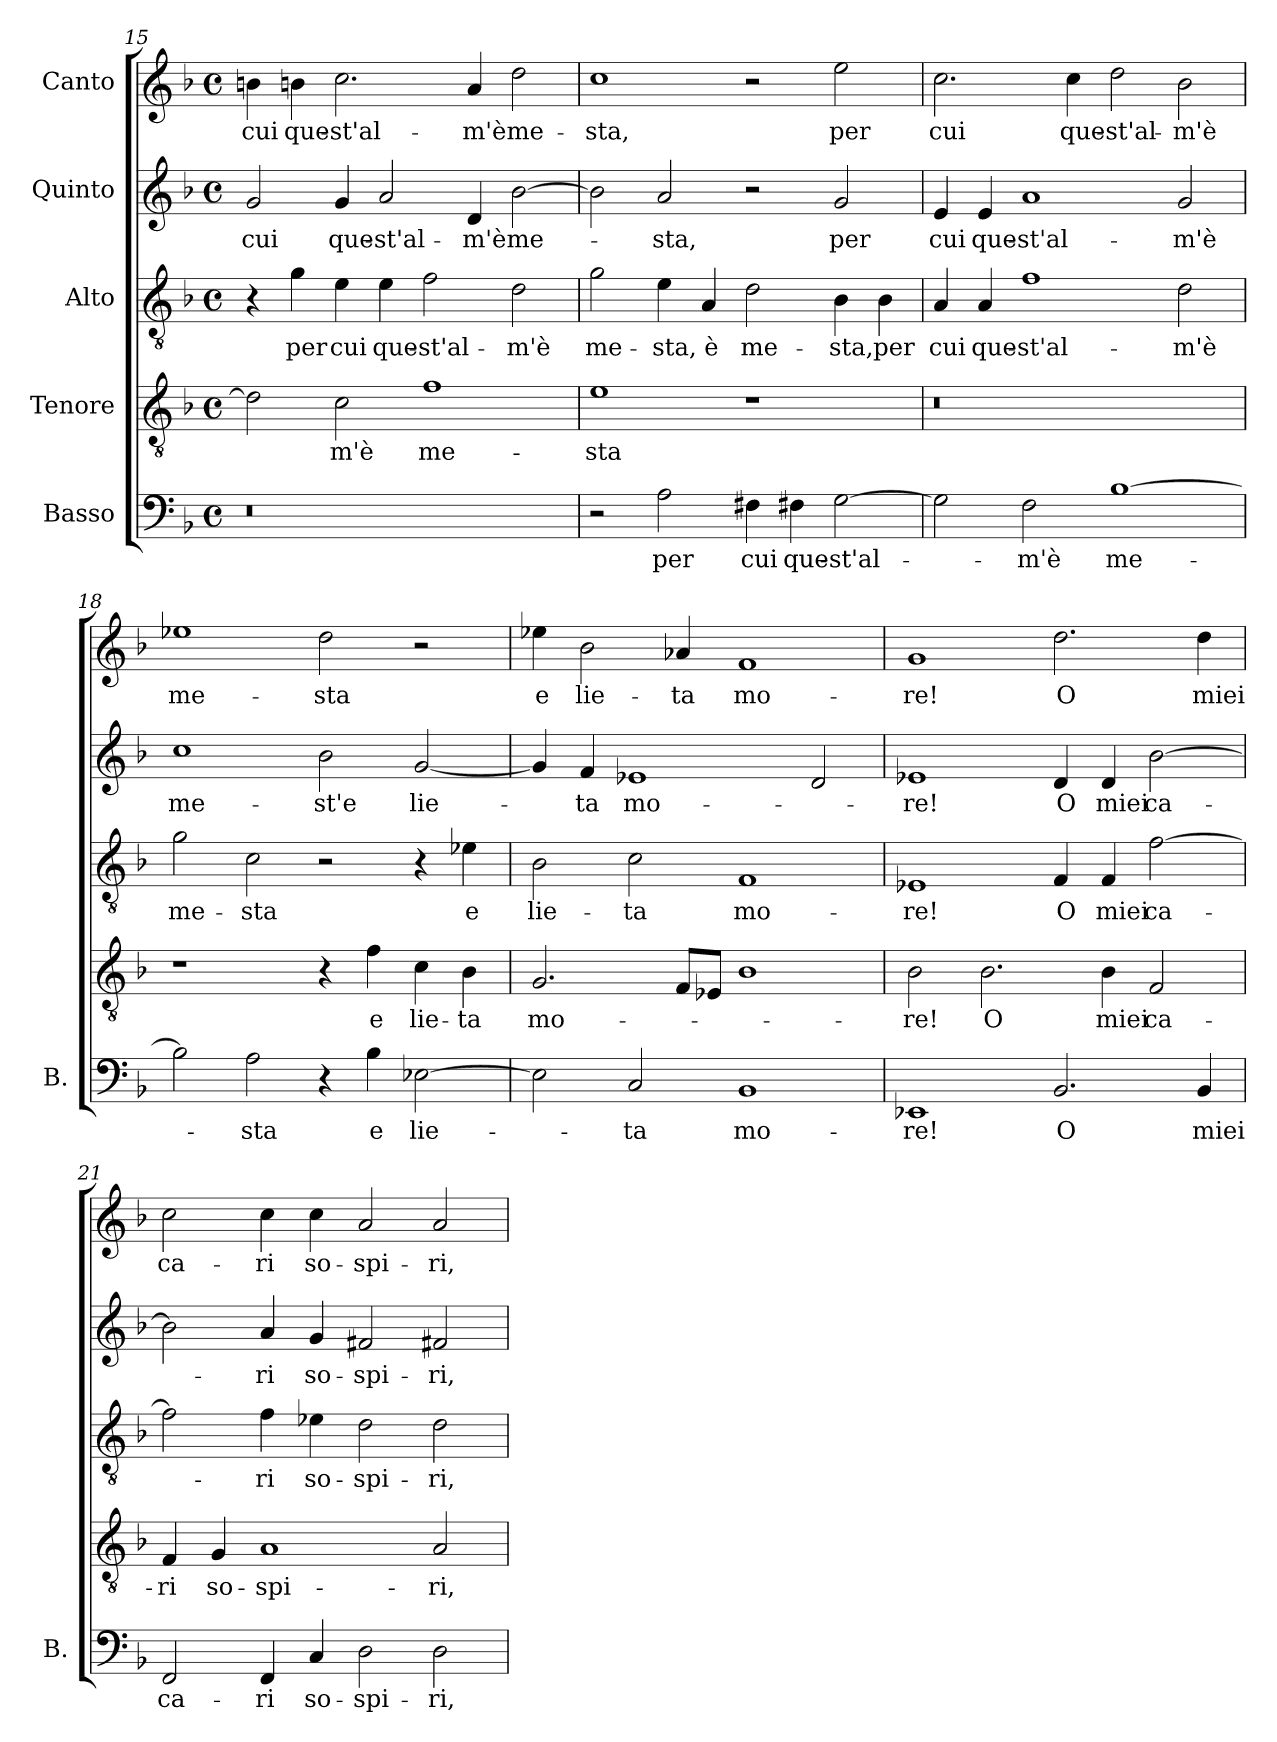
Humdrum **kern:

**kern	**text	**kern	**text	**kern	**text	**kern	**text	**kern	**text
*part5	*part5	*part4	*part4	*part3	*part3	*part2	*part2	*part1	*part1
*staff5	*staff5	*staff4	*staff4	*staff3	*staff3	*staff2	*staff2	*staff1	*staff1
*I"Basso	*	*I"Tenore	*	*I"Alto	*	*I"Quinto	*	*I"Canto	*
*I'B.	*	*	*	*	*	*	*	*	*
*clefF4	*	*clefGv2	*	*clefGv2	*	*clefG2	*	*clefG2	*
*k[b-]	*	*k[b-]	*	*k[b-]	*	*k[b-]	*	*k[b-]	*
*F:	*	*F:	*	*F:	*	*F:	*	*F:	*
*M4/4	*	*M4/4	*	*M4/4	*	*M4/4	*	*M4/4	*
*met(c)	*	*met(c)	*	*met(c)	*	*met(c)	*	*met(c)	*
=15	=15	=15	=15	=15	=15	=15	=15	=15	=15
!LO:N:vis=0	!	!	!	!	!	!	!	!	!
1r	.	2d\]	.	4r	.	2g/	cui	4bn\	cui
.	.	.	.	4g\	per	.	.	4bn\	que-
.	.	2c\	-m'è	4e\	cui	4g/	que-	2.cc\	-st'al-
.	.	.	.	4e\	que-	2a/	-st'al-	.	.
1ryy	.	1f\	me-	2f\	-st'al-	.	.	.	.
.	.	.	.	.	.	4d/	-m'è	4a/	-m'è
.	.	.	.	2d\	-m'è	[2b-\	me-	2dd\	me-
=16	=16	=16	=16	=16	=16	=16	=16	=16	=16
2r	.	1e\	-sta	2g\	me-	2b-\]	.	1cc\	-sta,
2A\	per	.	.	4e\	-sta,	2a/	-sta,	.	.
.	.	.	.	4A/	è	.	.	.	.
4F#X\	cui	1r	.	2d\	me-	2r	.	2r	.
4F#X\	que-	.	.	.	.	.	.	.	.
[2G\	-st'al-	.	.	4B-\	-sta,	2g/	per	2ee\	per
.	.	.	.	4B-\	per	.	.	.	.
=17	=17	=17	=17	=17	=17	=17	=17	=17	=17
!	!	!LO:N:vis=0	!	!	!	!	!	!	!
2G\]	.	1r	.	4A/	cui	4e/	cui	2.cc\	cui
.	.	.	.	4A/	que-	4e/	que-	.	.
2F\	-m'è	.	.	1f\	-st'al-	1a/	-st'al-	.	.
.	.	.	.	.	.	.	.	4cc\	que-
[1B-\	me-	1ryy	.	.	.	.	.	2dd\	-st'al-
.	.	.	.	2d\	-m'è	2g/	-m'è	2b-\	-m'è
=18	=18	=18	=18	=18	=18	=18	=18	=18	=18
2B-\]	.	1r	.	2g\	me-	1cc\	me-	1ee-X\	me-
2A\	-sta	.	.	2c\	-sta	.	.	.	.
4r	.	4r	.	2r	.	2b-\	-st'e	2dd\	-sta
4B-\	e	4f\	e	.	.	.	.	.	.
[2E-X\	lie-	4c\	lie-	4r	.	[2g/	lie-	2r	.
.	.	4B-\	-ta	4e-X\	e	.	.	.	.
=19	=19	=19	=19	=19	=19	=19	=19	=19	=19
2E-\]	.	2.G/	mo-	2B-\	lie-	4g/]	.	4ee-X\	e
.	.	.	.	.	.	4f/	-ta	2b-\	lie-
2C/	-ta	.	.	2c\	-ta	1e-X/	mo-	.	.
.	.	8F/L	.	.	.	.	.	4a-X/	-ta
.	.	8E-X/J	.	.	.	.	.	.	.
1BB-/	mo-	1B-\	.	1F/	mo-	.	.	1f/	mo-
.	.	.	.	.	.	2d/	.	.	.
=20	=20	=20	=20	=20	=20	=20	=20	=20	=20
1EE-X/	-re!	2B-\	-re!	1E-X/	-re!	1e-X/	-re!	1g/	-re!
.	.	2.B-\	O	.	.	.	.	.	.
2.BB-/	O	.	.	4F/	O	4d/	O	2.dd\	O
.	.	4B-\	miei	4F/	miei	4d/	miei	.	.
.	.	2F/	ca-	[2f\	ca-	[2b-\	ca-	.	.
4BB-/	miei	.	.	.	.	.	.	4dd\	miei
=21	=21	=21	=21	=21	=21	=21	=21	=21	=21
2FF/	ca-	4F/	-ri	2f\]	.	2b-\]	.	2cc\	ca-
.	.	4G/	so-	.	.	.	.	.	.
4FF/	-ri	1A/	-spi-	4f\	-ri	4a/	-ri	4cc\	-ri
4C/	so-	.	.	4e-X\	so-	4g/	so-	4cc\	so-
2D\	-spi-	.	.	2d\	-spi-	2f#X/	-spi-	2a/	-spi-
2D\	-ri,	2A/	-ri,	2d\	-ri,	2f#X/	-ri,	2a/	-ri,
=	=	=	=	=	=	=	=	=	=
*-	*-	*-	*-	*-	*-	*-	*-	*-	*-
